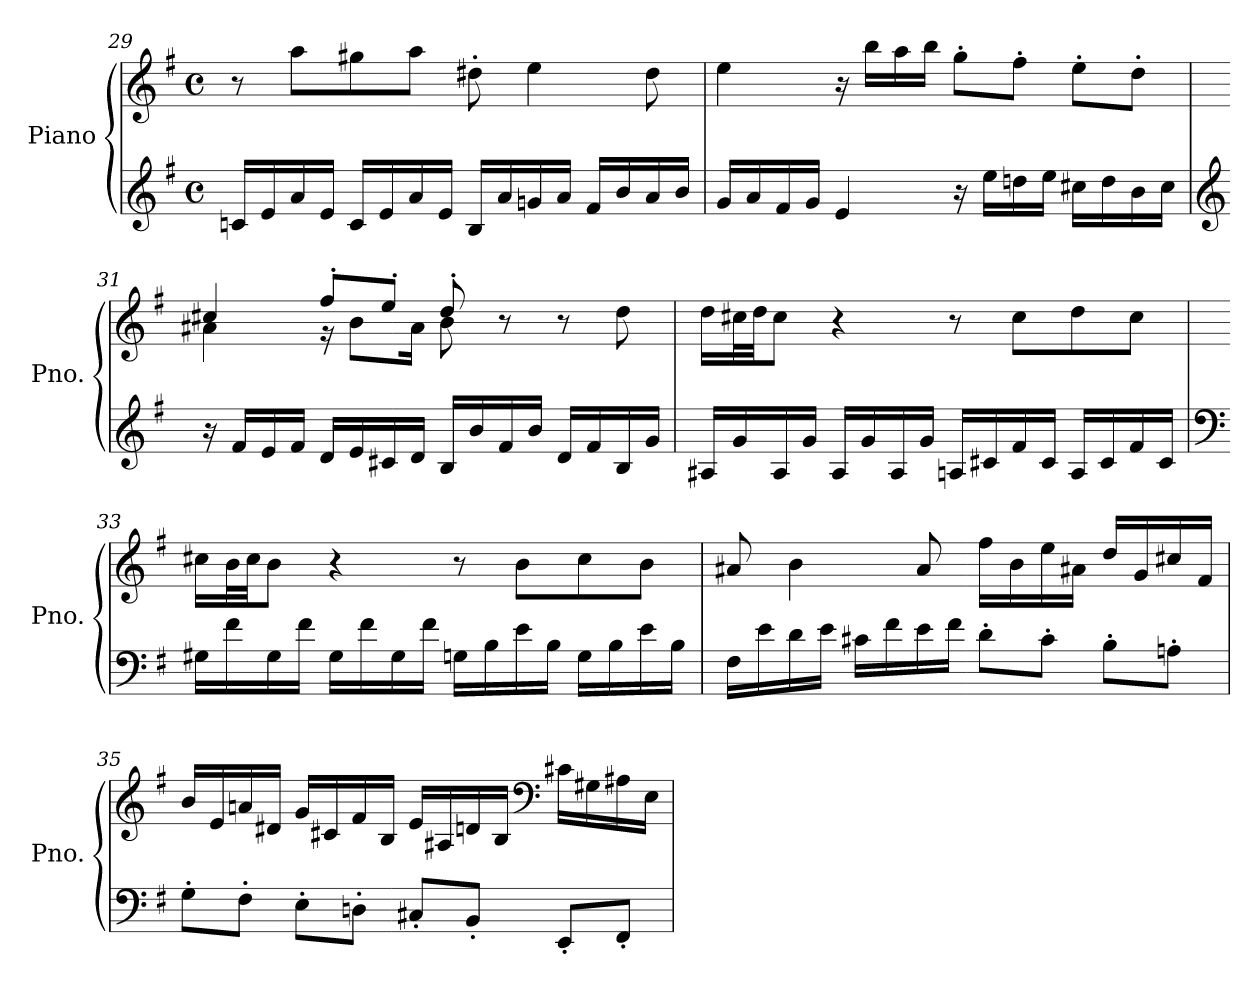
**kern	**kern
*part1	*part1
*staff2	*staff1
*I"Piano	*
*I'Pno.	*
*clefG2	*clefG2
*k[f#]	*k[f#]
*M4/4	*M4/4
*met(c)	*met(c)
=29	=29
16cn/LL	8r
16e/	.
16a/	8aa\L
16e/JJ	.
16c/LL	8gg#X\
16e/	.
16a/	8aa\J
16e/JJ	.
16B/LL	8dd#X'\
16a/	.
16gn/	4ee\
16a/JJ	.
16f#/LL	.
16b/	.
16a/	8dd#\
16b/JJ	.
=30	=30
16g/LL	4ee\
16a/	.
16f#/	.
16g/JJ	.
4e/	16r
.	16bb\LL
.	16aa\
.	16bb\JJ
16r	8gg'\L
16ee<\LL	.
16ddn\	8ff#'\J
16ee\JJ	.
16cc#X\LL	8ee'\L
16dd<\	.
16b\	8dd'\J
16cc#\JJ	.
!!LO:LB:g=z
=31	=31
*clefG2	*
*	*^
16r	4cc#X/	4a#X\
16f#/LL	.	.
16e/	.	.
16f#/JJ	.	.
16d/LL	8ff#'/L	16r
16e/	.	8b>\L
16c#X/	8ee'/J	.
16d/JJ	.	16a#>\Jk
16B/LL	8dd'/	8b\
16b/	.	.
16f#/	8r	4.ryy
16b/JJ	.	.
16d/LL	8r	.
16f#/	.	.
16B/	8dd\	.
16g/JJ	.	.
*	*v	*v
=32	=32
16A#X/LL	16dd\LL
16g/	32cc#X!\L
.	32dd!\JJ
16A#/	8cc#\J
16g/JJ	.
16A#/LL	4r
16g/	.
16A#/	.
16g/JJ	.
16An/LL	8r
16c#X/	.
16f#/	8cc#\L
16c#/JJ	.
16A/LL	8dd\
16c#/	.
16f#/	8cc#\J
16c#/JJ	.
=33	=33
*clefF4	*
16G#X\LL	16cc#X\LL
16f#\	32b!\L
.	32cc#!\JJ
16G#\	8b\J
16f#\JJ	.
16G#\LL	4r
16f#\	.
16G#\	.
16f#\JJ	.
16Gn\LL	8r
16B\	.
16e\	8b\L
16B\JJ	.
16G\LL	8cc#\
16B\	.
16e\	8b\J
16B\JJ	.
!!LO:LB:g=z
=34	=34
16F#\LL	8a#X/
16e\	.
16d\	4b\
16e\JJ	.
16c#X\LL	.
16f#\	.
16e\	8a#/
16f#\JJ	.
8d<'\L	16ff#\LL
.	16b\
8c#<'\J	16ee\
.	16a#X\JJ
8B<'\L	16dd/LL
.	16g/
8An<'\J	16cc#X/
.	16f#/JJ
=35	=35
8G<'\L	16b/LL
.	16e/
8F#<'\J	16an/
.	16d#X/JJ
8E<'\L	16g/LL
.	16c#X/
8Dn<'\J	16f#/
.	16B/JJ
8C#X<'/L	16e/LL
.	16A#X/
8BB<'/J	16dn/
.	16B/JJ
*	*clefF4
8EE<'/L	16c#X\LL
.	16G#X\
8FF#'/J	16A#X\
.	16E\JJ
=	=
*-	*-
